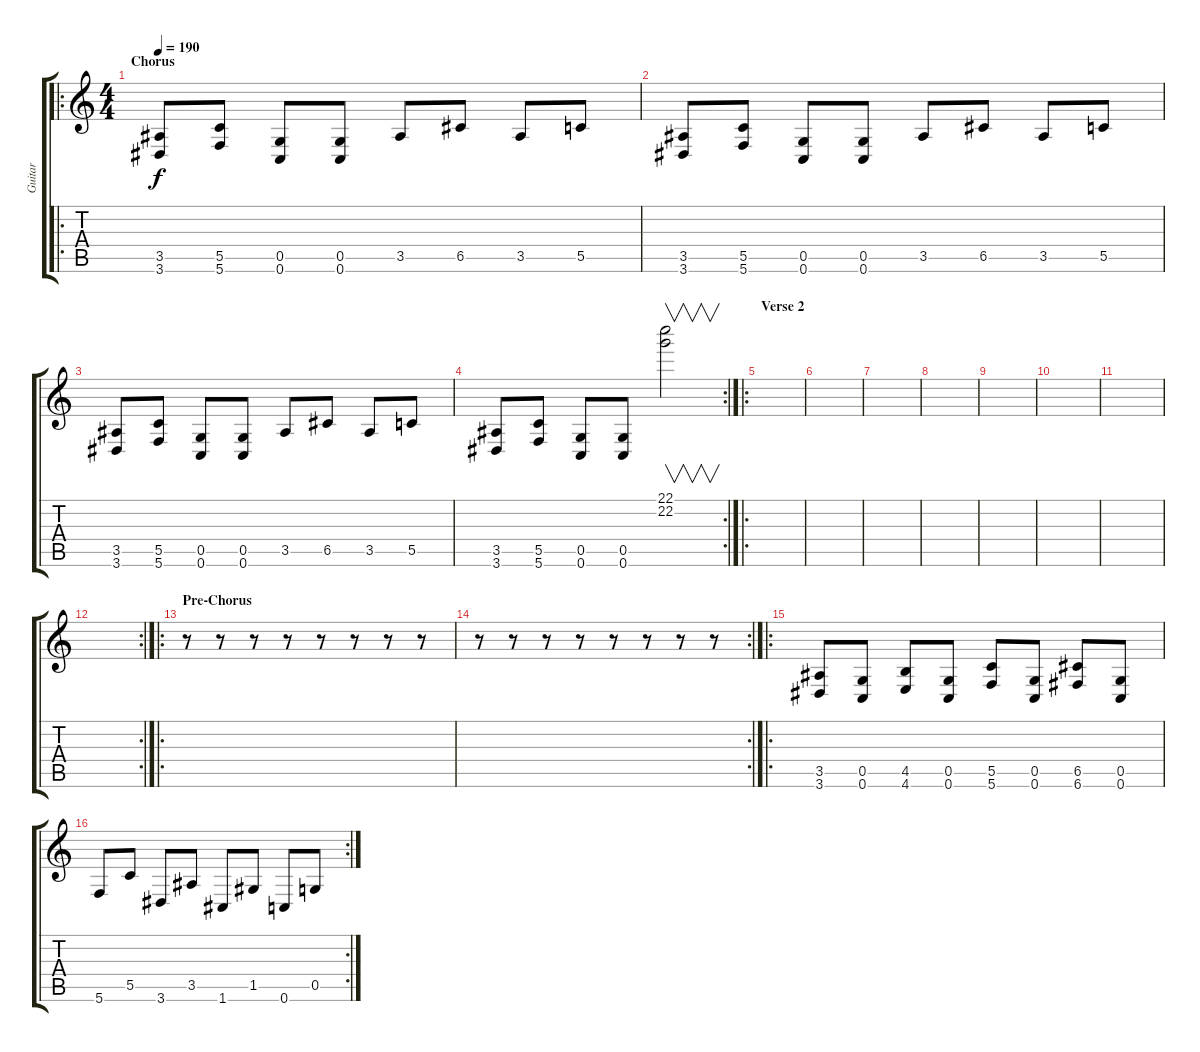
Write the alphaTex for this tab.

\track ("Guitar" "Guitar") {instrument distortionguitar}
\staff {score tabs}
\tuning (D4 A3 F3 C3 G2 C2) {hide}
\ro
\ts (4 4)
\section ("" "Chorus")
\tempo 190
\clef g2
\ks c
(3.5 3.6).8{dy f} (5.5 5.6).8 (0.5 0.6).8 (0.5 0.6).8 3.5.8 6.5.8 3.5.8 5.5.8 |
(3.5 3.6).8 (5.5 5.6).8 (0.5 0.6).8 (0.5 0.6).8 3.5.8 6.5.8 3.5.8 5.5.8 |
(3.5 3.6).8 (5.5 5.6).8 (0.5 0.6).8 (0.5 0.6).8 3.5.8 6.5.8 3.5.8 5.5.8 |
\rc 2
(3.5 3.6).8 (5.5 5.6).8 (0.5 0.6).8 (0.5 0.6).8 (22.1 22.2).2{v} |
\ro
\section ("" "Verse 2")
|
|
|
|
|
|
|
\rc 2
|
\ro
\section ("" "Pre-Chorus")
r.8 r.8 r.8 r.8 r.8 r.8 r.8 r.8 |
\rc 2
r.8 r.8 r.8 r.8 r.8 r.8 r.8 r.8 |
\ro
(3.5 3.6).8 (0.5 0.6).8 (4.5 4.6).8 (0.5 0.6).8 (5.5 5.6).8 (0.5 0.6).8 (6.5 6.6).8 (0.5 0.6).8 |
\rc 2
5.6.8 5.5.8 3.6.8 3.5.8 1.6.8 1.5.8 0.6.8 0.5.8
